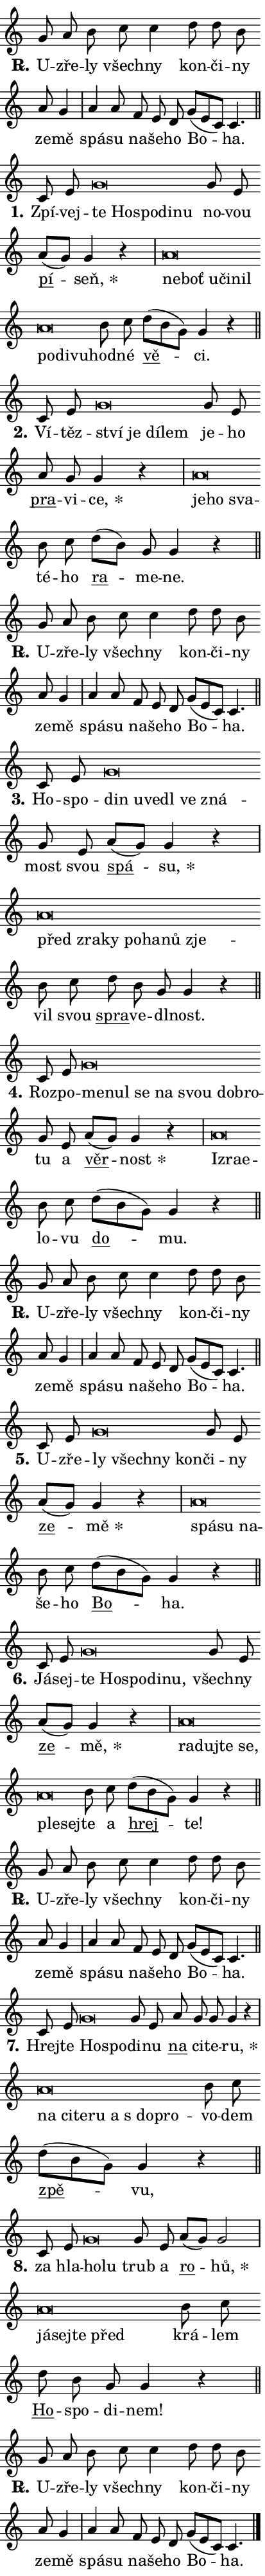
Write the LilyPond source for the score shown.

\version "2.24.0"
\header { tagline = "" }
\paper {
  indent = 0\cm
  top-margin = 0\cm
  right-margin = 0.13\cm % to fit lyric hyphens
  bottom-margin = 0\cm
  left-margin = 0\cm
  paper-width = 7\cm
  page-breaking = #ly:one-page-breaking
  system-system-spacing.basic-distance = #11
  score-system-spacing.basic-distance = #11
  ragged-last = ##f
}


%% Author: Thomas Morley
%% https://lists.gnu.org/archive/html/lilypond-user/2020-05/msg00002.html
#(define (line-position grob)
"Returns position of @var[grob} in current system:
   @code{'start}, if at first time-step
   @code{'end}, if at last time-step
   @code{'middle} otherwise
"
  (let* ((col (ly:item-get-column grob))
         (ln (ly:grob-object col 'left-neighbor))
         (rn (ly:grob-object col 'right-neighbor))
         (col-to-check-left (if (ly:grob? ln) ln col))
         (col-to-check-right (if (ly:grob? rn) rn col))
         (break-dir-left
           (and
             (ly:grob-property col-to-check-left 'non-musical #f)
             (ly:item-break-dir col-to-check-left)))
         (break-dir-right
           (and
             (ly:grob-property col-to-check-right 'non-musical #f)
             (ly:item-break-dir col-to-check-right))))
        (cond ((eqv? 1 break-dir-left) 'start)
              ((eqv? -1 break-dir-right) 'end)
              (else 'middle))))

#(define (tranparent-at-line-position vctor)
  (lambda (grob)
  "Relying on @code{line-position} select the relevant enry from @var{vctor}.
Used to determine transparency,"
    (case (line-position grob)
      ((end) (not (vector-ref vctor 0)))
      ((middle) (not (vector-ref vctor 1)))
      ((start) (not (vector-ref vctor 2))))))

noteHeadBreakVisibility =
#(define-music-function (break-visibility)(vector?)
"Makes @code{NoteHead}s transparent relying on @var{break-visibility}"
#{
  \override NoteHead.transparent =
    #(tranparent-at-line-position break-visibility)
#})

#(define delete-ledgers-for-transparent-note-heads
  (lambda (grob)
    "Reads whether a @code{NoteHead} is transparent.
If so this @code{NoteHead} is removed from @code{'note-heads} from
@var{grob}, which is supposed to be @code{LedgerLineSpanner}.
As a result ledgers are not printed for this @code{NoteHead}"
    (let* ((nhds-array (ly:grob-object grob 'note-heads))
           (nhds-list
             (if (ly:grob-array? nhds-array)
                 (ly:grob-array->list nhds-array)
                 '()))
           ;; Relies on the transparent-property being done before
           ;; Staff.LedgerLineSpanner.after-line-breaking is executed.
           ;; This is fragile ...
           (to-keep
             (remove
               (lambda (nhd)
                 (ly:grob-property nhd 'transparent #f))
               nhds-list)))
      ;; TODO find a better method to iterate over grob-arrays, similiar
      ;; to filter/remove etc for lists
      ;; For now rebuilt from scratch
      (set! (ly:grob-object grob 'note-heads)  '())
      (for-each
        (lambda (nhd)
          (ly:pointer-group-interface::add-grob grob 'note-heads nhd))
        to-keep))))

squashNotes = {
  \override NoteHead.X-extent = #'(-0.2 . 0.2)
  \override NoteHead.Y-extent = #'(-0.75 . 0)
  \override NoteHead.stencil =
    #(lambda (grob)
       (let ((pos (ly:grob-property grob 'staff-position)))
         (begin
           (if (< pos -7) (display "ERROR: Lower brevis then expected\n") (display ""))
           (if (<= pos -6) ly:text-interface::print ly:note-head::print))))
}
unSquashNotes = {
  \revert NoteHead.X-extent
  \revert NoteHead.Y-extent
  \revert NoteHead.stencil
}

hideNotes = \noteHeadBreakVisibility #begin-of-line-visible
unHideNotes = \noteHeadBreakVisibility #all-visible

% work-around for resetting accidentals
% https://lilypond.org/doc/v2.23/Documentation/notation/displaying-rhythms#unmetered-music
cadenzaMeasure = {
  \cadenzaOff
  \partial 1024 s1024
  \cadenzaOn
}

#(define-markup-command (accent layout props text) (markup?)
  "Underline accented syllable"
  (interpret-markup layout props
    #{\markup \override #'(offset . 4.3) \underline { #text }#}))

responsum = \markup \concat {
  "R" \hspace #-1.05 \path #0.1 #'((moveto 0 0.07) (lineto 0.9 0.8)) \hspace #0.05 "."
}

spaceSize = #0.6828661417322834 % exact space size for TeX Gyre Schola

\layout {
  \context {
    \Staff
    \remove "Time_signature_engraver"
    \override LedgerLineSpanner.after-line-breaking = #delete-ledgers-for-transparent-note-heads
  }
  \context {
    \Lyrics {
      \override LyricSpace.minimum-distance = \spaceSize
      \override LyricText.font-name = #"TeX Gyre Schola"
      \override LyricText.font-size = 1
      \override StanzaNumber.font-name = #"TeX Gyre Schola Bold"
      \override StanzaNumber.font-size = 1
    }
  }
  \context {
    \Score 
    \override NoteHead.text =
      #(lambda (grob) 
        (let ((pos (ly:grob-property grob 'staff-position)))
          #{\markup {
            \combine
              \halign #-0.55 \raise #(if (= pos -6) 0 0.5) \override #'(thickness . 2) \draw-line #'(3.2 . 0)
              \musicglyph "noteheads.sM1"
          }#}))
  }
}

% magnetic-lyrics.ily
%
%   written by
%     Jean Abou Samra <jean@abou-samra.fr>
%     Werner Lemberg <wl@gnu.org>
%
%   adapted by
%     Jiri Hon <jiri.hon@gmail.com>
%
% Version 2022-Apr-15

% https://www.mail-archive.com/lilypond-user@gnu.org/msg149350.html

#(define (Left_hyphen_pointer_engraver context)
   "Collect syllable-hyphen-syllable occurrences in lyrics and store
them in properties.  This engraver only looks to the left.  For
example, if the lyrics input is @code{foo -- bar}, it does the
following.

@itemize @bullet
@item
Set the @code{text} property of the @code{LyricHyphen} grob between
@q{foo} and @q{bar} to @code{foo}.

@item
Set the @code{left-hyphen} property of the @code{LyricText} grob with
text @q{foo} to the @code{LyricHyphen} grob between @q{foo} and
@q{bar}.
@end itemize

Use this auxiliary engraver in combination with the
@code{lyric-@/text::@/apply-@/magnetic-@/offset!} hook."
   (let ((hyphen #f)
         (text #f))
     (make-engraver
      (acknowledgers
       ((lyric-syllable-interface engraver grob source-engraver)
        (set! text grob)))
      (end-acknowledgers
       ((lyric-hyphen-interface engraver grob source-engraver)
        ;(when (not (grob::has-interface grob 'lyric-space-interface))
          (set! hyphen grob)));)
      ((stop-translation-timestep engraver)
       (when (and text hyphen)
         (ly:grob-set-object! text 'left-hyphen hyphen))
       (set! text #f)
       (set! hyphen #f)))))

#(define (lyric-text::apply-magnetic-offset! grob)
   "If the space between two syllables is less than the value in
property @code{LyricText@/.details@/.squash-threshold}, move the right
syllable to the left so that it gets concatenated with the left
syllable.

Use this function as a hook for
@code{LyricText@/.after-@/line-@/breaking} if the
@code{Left_@/hyphen_@/pointer_@/engraver} is active."
   (let ((hyphen (ly:grob-object grob 'left-hyphen #f)))
     (when hyphen
       (let ((left-text (ly:spanner-bound hyphen LEFT)))
         (when (grob::has-interface left-text 'lyric-syllable-interface)
           (let* ((common (ly:grob-common-refpoint grob left-text X))
                  (this-x-ext (ly:grob-extent grob common X))
                  (left-x-ext
                   (begin
                     ;; Trigger magnetism for left-text.
                     (ly:grob-property left-text 'after-line-breaking)
                     (ly:grob-extent left-text common X)))
                  ;; `delta` is the gap width between two syllables.
                  (delta (- (interval-start this-x-ext)
                            (interval-end left-x-ext)))
                  (details (ly:grob-property grob 'details))
                  (threshold (assoc-get 'squash-threshold details 0.2)))
             (when (< delta threshold)
               (let* (;; We have to manipulate the input text so that
                      ;; ligatures crossing syllable boundaries are not
                      ;; disabled.  For languages based on the Latin
                      ;; script this is essentially a beautification.
                      ;; However, for non-Western scripts it can be a
                      ;; necessity.
                      (lt (ly:grob-property left-text 'text))
                      (rt (ly:grob-property grob 'text))
                      (is-space (grob::has-interface hyphen 'lyric-space-interface))
                      (space (if is-space " " ""))
                      (extra-delta (if is-space spaceSize 0))
                      ;; Append new syllable.
                      (ltrt-space (if (and (string? lt) (string? rt))
                                (string-append lt space rt)
                                (make-concat-markup (list lt space rt))))
                      ;; Right-align `ltrt` to the right side.
                      (ltrt-space-markup (grob-interpret-markup
                               grob
                               (make-translate-markup
                                (cons (interval-length this-x-ext) 0)
                                (make-right-align-markup ltrt-space)))))
                 (begin
                   ;; Don't print `left-text`.
                   (ly:grob-set-property! left-text 'stencil #f)
                   ;; Set text and stencil (which holds all collected
                   ;; syllables so far) and shift it to the left.
                   (ly:grob-set-property! grob 'text ltrt-space)
                   (ly:grob-set-property! grob 'stencil ltrt-space-markup)
                   (ly:grob-translate-axis! grob (- (- delta extra-delta)) X))))))))))


#(define (lyric-hyphen::displace-bounds-first grob)
   ;; Make very sure this callback isn't triggered too early.
   (let ((left (ly:spanner-bound grob LEFT))
         (right (ly:spanner-bound grob RIGHT)))
     (ly:grob-property left 'after-line-breaking)
     (ly:grob-property right 'after-line-breaking)
     (ly:lyric-hyphen::print grob)))

squashThreshold = #0.4

\layout {
  \context {
    \Lyrics
    \consists #Left_hyphen_pointer_engraver
    \override LyricText.after-line-breaking =
      #lyric-text::apply-magnetic-offset!
    \override LyricHyphen.stencil = #lyric-hyphen::displace-bounds-first
    \override LyricText.details.squash-threshold = \squashThreshold
    \override LyricHyphen.minimum-distance = 0
    \override LyricHyphen.minimum-length = \squashThreshold
  }
}

squashText = \override LyricText.details.squash-threshold = 9999
unSquashText = \override LyricText.details.squash-threshold = \squashThreshold

leftText = \override LyricText.self-alignment-X = #LEFT
unLeftText = \revert LyricText.self-alignment-X

starOffset = #(lambda (grob) 
                (let ((x_offset (ly:self-alignment-interface::aligned-on-x-parent grob)))
                  (if (= x_offset 0) 0 (+ x_offset 1.2))))

star = #(define-music-function (syllable)(string?)
"Append star separator at the end of a syllable"
#{
  \once \override LyricText.X-offset = #starOffset
  \lyricmode { \markup {
    #syllable
    \override #'((font-name . "TeX Gyre Schola Bold")) \hspace #0.2 \lower #0.65 \larger "*"
  } }
#})

starAccent = #(define-music-function (syllable)(string?)
"Append star separator at the end of a syllable and make accent"
#{
  \once \override LyricText.X-offset = #starOffset
  \lyricmode { \markup {
    \accent #syllable
    \override #'((font-name . "TeX Gyre Schola Bold")) \hspace #0.2 \lower #0.65 \larger "*"
  } }
#})

breath = #(define-music-function (syllable)(string?)
"Append breathing indicator at the end of a syllable"
#{
  \lyricmode { \markup { #syllable "+" } }
#})

optionalBreath = #(define-music-function (syllable)(string?)
"Append optional breathing indicator at the end of a syllable"
#{
  \lyricmode { \markup { #syllable "(+)" } }
#})


\score {
    <<
        \new Voice = "melody" { \cadenzaOn \key c \major \relative { g'8 a b c c4 \bar "" d8 d b \bar "" a g4 \cadenzaMeasure \bar "|" a a8 \bar "" f e d \bar "" g[( e c)] c4. \cadenzaMeasure \bar "||" \break } }
        \new Lyrics \lyricsto "melody" { \lyricmode { \set stanza = \responsum
U -- zře -- ly všech -- ny kon -- či -- ny ze -- mě spá -- su na -- še -- ho Bo -- ha. } }
    >>
    \layout {}
}

\score {
    <<
        \new Voice = "melody" { \cadenzaOn \key c \major \relative { c'8 e \squashNotes g\breve*1/16 \hideNotes \breve*1/16 \bar "" \breve*1/16 \bar "" \breve*1/16 \breve*1/16 \bar "" \unHideNotes \unSquashNotes g8 e \bar "" a[( g)] g4 r \cadenzaMeasure \bar "|" \squashNotes a\breve*1/16 \hideNotes \breve*1/16 \bar "" \breve*1/16 \bar "" \breve*1/16 \bar "" \breve*1/16 \bar "" \breve*1/16 \bar "" \breve*1/16 \breve*1/16 \bar "" \unHideNotes \unSquashNotes b8 c \bar "" d[( b g)] g4 r \cadenzaMeasure \bar "||" \break } }
        \new Lyrics \lyricsto "melody" { \lyricmode { \set stanza = "1."
Zpí -- vej -- \leftText te \squashText Ho -- spo -- di -- nu \unLeftText \unSquashText no -- vou \markup \accent pí -- \star seň, \leftText ne -- \squashText boť u -- či -- nil po -- di -- vu -- \unLeftText \unSquashText hod -- né \markup \accent vě -- ci. } }
    >>
    \layout {}
}

\score {
    <<
        \new Voice = "melody" { \cadenzaOn \key c \major \relative { c'8 e \squashNotes g\breve*1/16 \hideNotes \breve*1/16 \bar "" \breve*1/16 \breve*1/16 \bar "" \unHideNotes \unSquashNotes g8 e \bar "" a g g4 r \cadenzaMeasure \bar "|" \squashNotes a\breve*1/16 \hideNotes \breve*1/16 \breve*1/16 \bar "" \unHideNotes \unSquashNotes b8 c \bar "" d[( b)] g g4 r \cadenzaMeasure \bar "||" \break } }
        \new Lyrics \lyricsto "melody" { \lyricmode { \set stanza = "2."
Ví -- těz -- \leftText ství \squashText je dí -- lem \unLeftText \unSquashText je -- ho \markup \accent pra -- vi -- \star ce, \leftText je -- \squashText ho sva -- \unLeftText \unSquashText té -- ho \markup \accent ra -- me -- ne. } }
    >>
    \layout {}
}

\score {
    <<
        \new Voice = "melody" { \cadenzaOn \key c \major \relative { g'8 a b c c4 \bar "" d8 d b \bar "" a g4 \cadenzaMeasure \bar "|" a a8 \bar "" f e d \bar "" g[( e c)] c4. \cadenzaMeasure \bar "||" \break } }
        \new Lyrics \lyricsto "melody" { \lyricmode { \set stanza = \responsum
U -- zře -- ly všech -- ny kon -- či -- ny ze -- mě spá -- su na -- še -- ho Bo -- ha. } }
    >>
    \layout {}
}

\score {
    <<
        \new Voice = "melody" { \cadenzaOn \key c \major \relative { c'8 e \squashNotes g\breve*1/16 \hideNotes \breve*1/16 \bar "" \breve*1/16 \bar "" \breve*1/16 \bar "" \breve*1/16 \breve*1/16 \bar "" \unHideNotes \unSquashNotes g8 e \bar "" a[( g)] g4 r \cadenzaMeasure \bar "|" \squashNotes a\breve*1/16 \hideNotes \breve*1/16 \bar "" \breve*1/16 \bar "" \breve*1/16 \bar "" \breve*1/16 \bar "" \breve*1/16 \breve*1/16 \bar "" \unHideNotes \unSquashNotes b8 c \bar "" d b g g4 r \cadenzaMeasure \bar "||" \break } }
        \new Lyrics \lyricsto "melody" { \lyricmode { \set stanza = "3."
Ho -- spo -- \leftText din \squashText u -- ve -- dl ve zná -- \unLeftText \unSquashText most svou \markup \accent spá -- \star su, \leftText před \squashText zra -- ky po -- ha -- nů zje -- \unLeftText \unSquashText vil svou \markup \accent spra -- ve -- dl -- nost. } }
    >>
    \layout {}
}

\score {
    <<
        \new Voice = "melody" { \cadenzaOn \key c \major \relative { c'8 e \squashNotes g\breve*1/16 \hideNotes \breve*1/16 \bar "" \breve*1/16 \bar "" \breve*1/16 \bar "" \breve*1/16 \bar "" \breve*1/16 \breve*1/16 \bar "" \unHideNotes \unSquashNotes g8 e \bar "" a[( g)] g4 r \cadenzaMeasure \bar "|" \squashNotes a\breve*1/16 \hideNotes \breve*1/16 \breve*1/16 \bar "" \unHideNotes \unSquashNotes b8 c \bar "" d[( b g)] g4 r \cadenzaMeasure \bar "||" \break } }
        \new Lyrics \lyricsto "melody" { \lyricmode { \set stanza = "4."
Roz -- po -- \leftText me -- \squashText nul se na svou dob -- ro -- \unLeftText \unSquashText tu a \markup \accent věr -- \star nost \leftText Iz -- \squashText ra -- e -- \unLeftText \unSquashText lo -- vu \markup \accent do -- mu. } }
    >>
    \layout {}
}

\score {
    <<
        \new Voice = "melody" { \cadenzaOn \key c \major \relative { g'8 a b c c4 \bar "" d8 d b \bar "" a g4 \cadenzaMeasure \bar "|" a a8 \bar "" f e d \bar "" g[( e c)] c4. \cadenzaMeasure \bar "||" \break } }
        \new Lyrics \lyricsto "melody" { \lyricmode { \set stanza = \responsum
U -- zře -- ly všech -- ny kon -- či -- ny ze -- mě spá -- su na -- še -- ho Bo -- ha. } }
    >>
    \layout {}
}

\score {
    <<
        \new Voice = "melody" { \cadenzaOn \key c \major \relative { c'8 e \squashNotes g\breve*1/16 \hideNotes \breve*1/16 \bar "" \breve*1/16 \breve*1/16 \bar "" \unHideNotes \unSquashNotes g8 e \bar "" a[( g)] g4 r \cadenzaMeasure \bar "|" \squashNotes a\breve*1/16 \hideNotes \breve*1/16 \breve*1/16 \bar "" \unHideNotes \unSquashNotes b8 c \bar "" d[( b g)] g4 r \cadenzaMeasure \bar "||" \break } }
        \new Lyrics \lyricsto "melody" { \lyricmode { \set stanza = "5."
U -- zře -- \leftText ly \squashText všech -- ny kon -- \unLeftText \unSquashText či -- ny \markup \accent ze -- \star mě \leftText spá -- \squashText su na -- \unLeftText \unSquashText še -- ho \markup \accent Bo -- ha. } }
    >>
    \layout {}
}

\score {
    <<
        \new Voice = "melody" { \cadenzaOn \key c \major \relative { c'8 e \squashNotes g\breve*1/16 \hideNotes \breve*1/16 \bar "" \breve*1/16 \bar "" \breve*1/16 \breve*1/16 \bar "" \unHideNotes \unSquashNotes g8 e \bar "" a[( g)] g4 r \cadenzaMeasure \bar "|" \squashNotes a\breve*1/16 \hideNotes \breve*1/16 \bar "" \breve*1/16 \bar "" \breve*1/16 \bar "" \breve*1/16 \breve*1/16 \bar "" \unHideNotes \unSquashNotes b8 c \bar "" d[( b g)] g4 r \cadenzaMeasure \bar "||" \break } }
        \new Lyrics \lyricsto "melody" { \lyricmode { \set stanza = "6."
Já -- sej -- \leftText te \squashText Ho -- spo -- di -- nu, \unLeftText \unSquashText všech -- ny \markup \accent ze -- \star mě, \leftText ra -- \squashText duj -- te se, ple -- sej -- \unLeftText \unSquashText te a \markup \accent hrej -- te! } }
    >>
    \layout {}
}

\score {
    <<
        \new Voice = "melody" { \cadenzaOn \key c \major \relative { g'8 a b c c4 \bar "" d8 d b \bar "" a g4 \cadenzaMeasure \bar "|" a a8 \bar "" f e d \bar "" g[( e c)] c4. \cadenzaMeasure \bar "||" \break } }
        \new Lyrics \lyricsto "melody" { \lyricmode { \set stanza = \responsum
U -- zře -- ly všech -- ny kon -- či -- ny ze -- mě spá -- su na -- še -- ho Bo -- ha. } }
    >>
    \layout {}
}

\score {
    <<
        \new Voice = "melody" { \cadenzaOn \key c \major \relative { c'8 e \squashNotes g\breve*1/16 \hideNotes \breve*1/16 \bar "" \unHideNotes \unSquashNotes g8 e \bar "" a g g g4 r \cadenzaMeasure \bar "|" \squashNotes a\breve*1/16 \hideNotes \breve*1/16 \bar "" \breve*1/16 \bar "" \breve*1/16 \bar "" \breve*1/16 \bar "" \breve*1/16 \breve*1/16 \bar "" \unHideNotes \unSquashNotes b8 c \bar "" d[( b g)] g4 r \cadenzaMeasure \bar "||" \break } }
        \new Lyrics \lyricsto "melody" { \lyricmode { \set stanza = "7."
Hrej -- te \leftText Ho -- \squashText spo -- \unLeftText \unSquashText di -- nu \markup \accent na ci -- te -- \star ru, \leftText na \squashText ci -- te -- ru a "s do" -- pro -- \unLeftText \unSquashText vo -- dem \markup \accent zpě -- vu, } }
    >>
    \layout {}
}

\score {
    <<
        \new Voice = "melody" { \cadenzaOn \key c \major \relative { c'8 e \squashNotes g\breve*1/16 \hideNotes \breve*1/16 \bar "" \unHideNotes \unSquashNotes g8 e \bar "" a[( g)] g2 \cadenzaMeasure \bar "|" \squashNotes a\breve*1/16 \hideNotes \breve*1/16 \bar "" \breve*1/16 \breve*1/16 \bar "" \unHideNotes \unSquashNotes b8 c \bar "" d b g g4 r \cadenzaMeasure \bar "||" \break } }
        \new Lyrics \lyricsto "melody" { \lyricmode { \set stanza = "8."
za hla -- \leftText ho -- \squashText lu \unLeftText \unSquashText trub a \markup \accent ro -- \star hů, \leftText já -- \squashText sej -- te před \unLeftText \unSquashText krá -- lem \markup \accent Ho -- spo -- di -- nem! } }
    >>
    \layout {}
}

\score {
    <<
        \new Voice = "melody" { \cadenzaOn \key c \major \relative { g'8 a b c c4 \bar "" d8 d b \bar "" a g4 \cadenzaMeasure \bar "|" a a8 \bar "" f e d \bar "" g[( e c)] c4. \cadenzaMeasure \bar "||" \break } \bar "|." }
        \new Lyrics \lyricsto "melody" { \lyricmode { \set stanza = \responsum
U -- zře -- ly všech -- ny kon -- či -- ny ze -- mě spá -- su na -- še -- ho Bo -- ha. } }
    >>
    \layout {}
}
